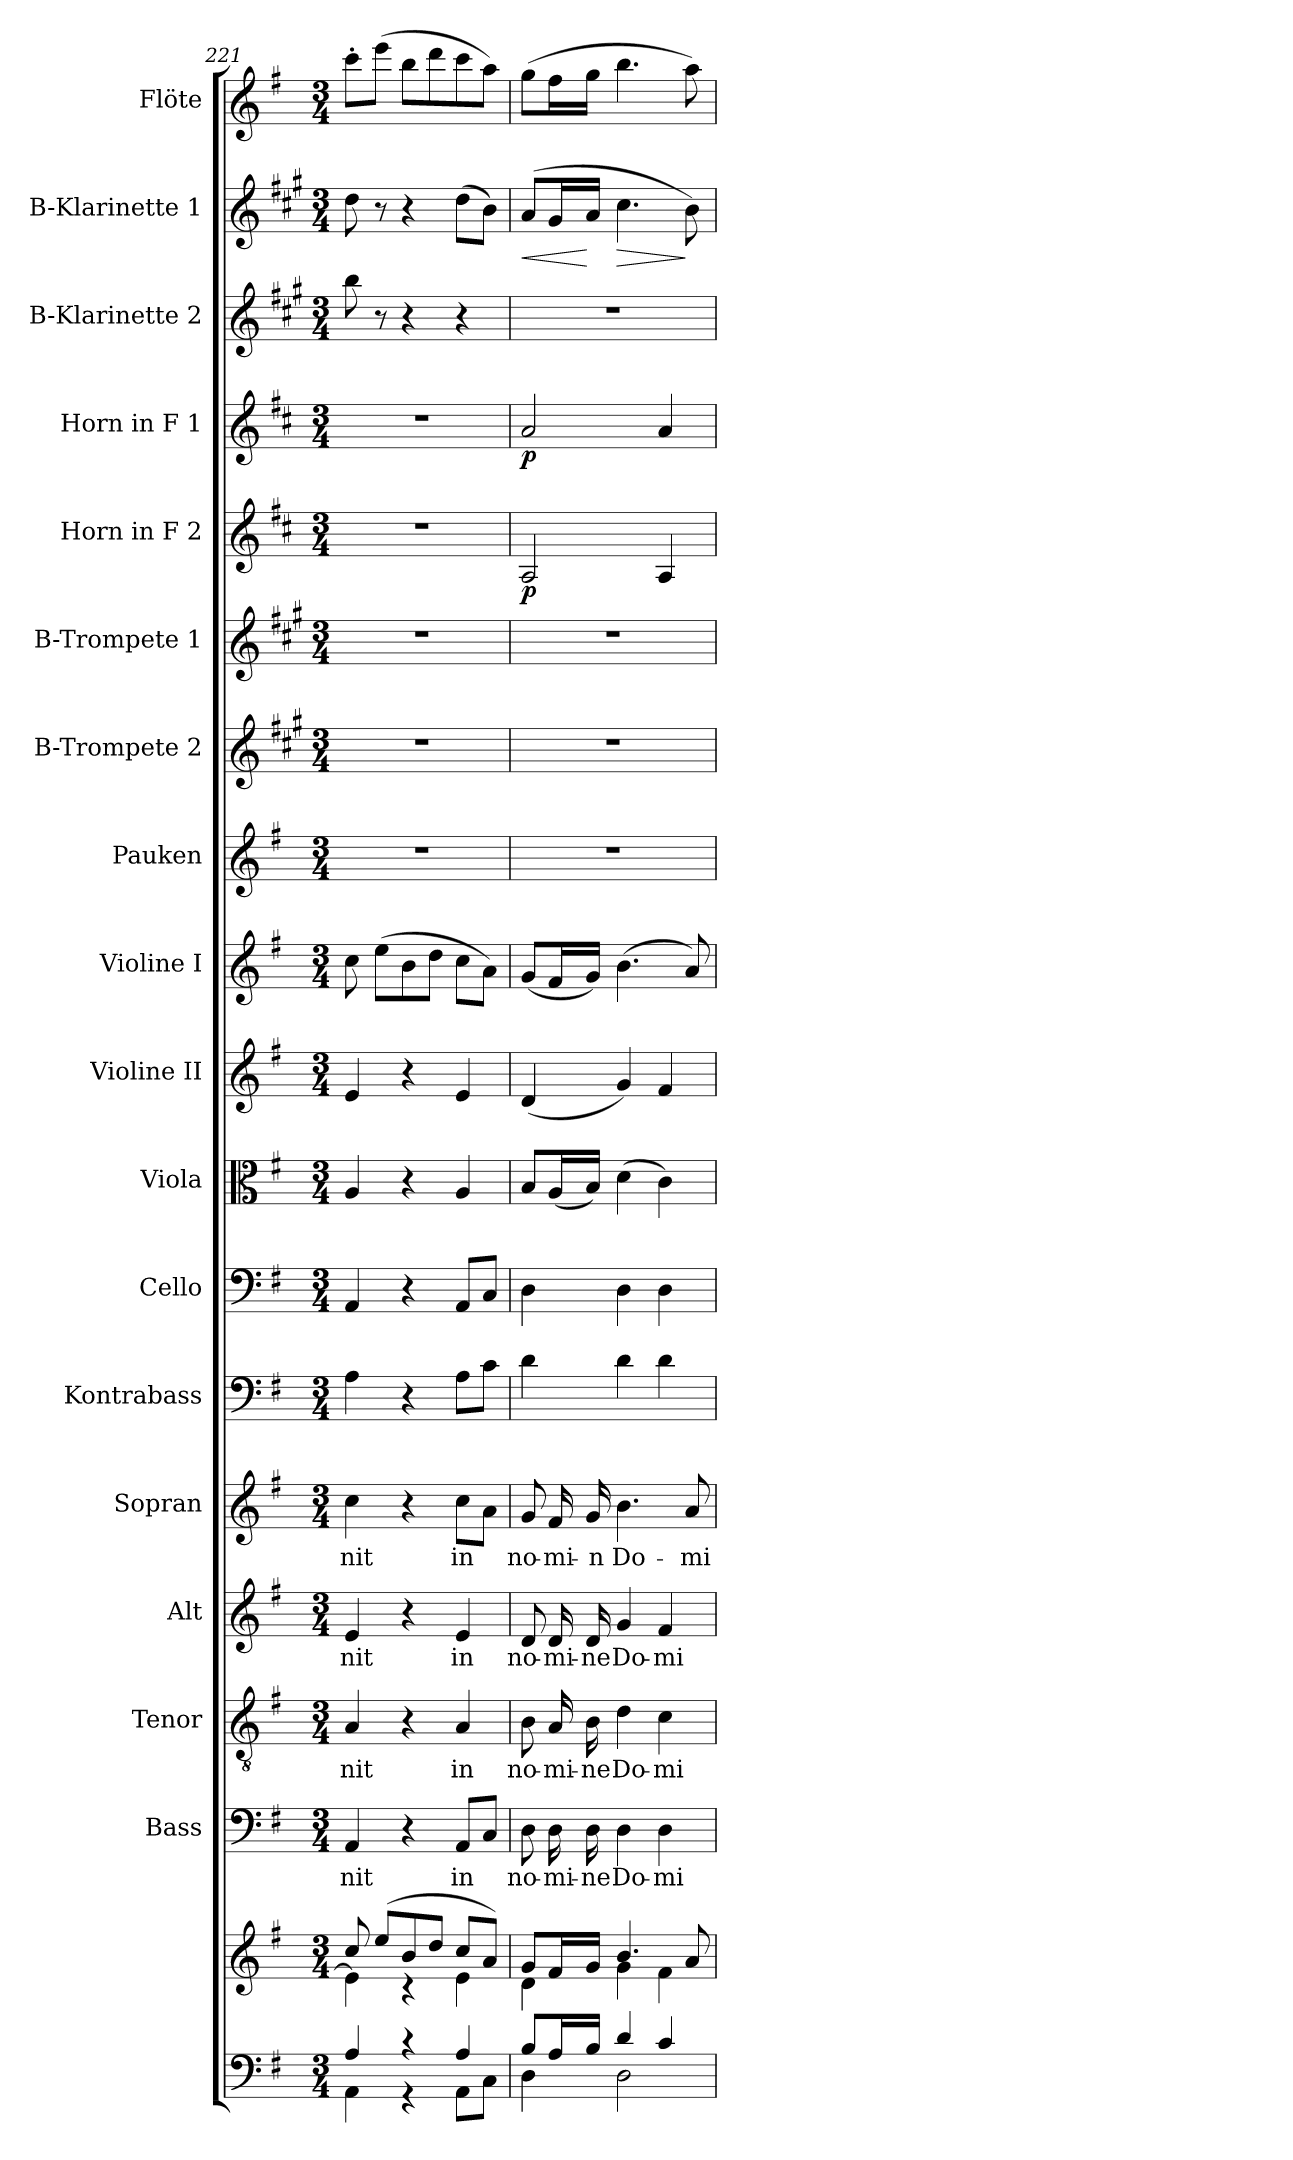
**kern	**kern	**kern	**text	**kern	**text	**kern	**text	**kern	**text	**kern	**kern	**kern	**kern	**kern	**kern	**kern	**kern	**kern	**dynam	**kern	**dynam	**kern	**kern	**dynam	**kern
*part18	*part18	*part17	*part17	*part16	*part16	*part15	*part15	*part14	*part14	*part13	*part12	*part11	*part10	*part9	*part8	*part7	*part6	*part5	*part5	*part4	*part4	*part3	*part2	*part2	*part1
*staff19	*staff18	*staff17	*staff17	*staff16	*staff16	*staff15	*staff15	*staff14	*staff14	*staff13	*staff12	*staff11	*staff10	*staff9	*staff8	*staff7	*staff6	*staff5	*staff5	*staff4	*staff4	*staff3	*staff2	*staff2	*staff1
*	*	*I"Bass	*	*I"Tenor	*	*I"Alt	*	*I"Sopran	*	*I"Kontrabass	*I"Cello	*I"Viola	*I"Violine II	*I"Violine I	*I"Pauken	*I"B-Trompete 2	*I"B-Trompete 1	*I"Horn in F 2	*	*I"Horn in F 1	*	*I"B-Klarinette 2	*I"B-Klarinette 1	*	*I"Flöte
*	*	*I'B.	*	*I'T.	*	*I'A.	*	*I'S.	*	*I'Kb.	*	*I'Vla.	*I'Vl. II	*I'Vl. I	*I'Pk.	*I'Trp. 2	*I'Trp. 1	*	*	*	*	*I'Kl. 2	*I'Kl. 1	*	*I'Fl.
*clefF4	*clefG2	*clefF4	*	*clefGv2	*	*clefG2	*	*clefG2	*	*clefF4	*clefF4	*clefC3	*clefG2	*clefG2	*clefG2	*clefG2	*clefG2	*clefG2	*	*clefG2	*	*clefG2	*clefG2	*	*clefG2
*	*	*	*	*	*	*	*	*	*	*ITrd7c12	*	*	*	*	*	*ITrd1c2	*ITrd1c2	*ITrd4c7	*	*ITrd4c7	*	*ITrd1c2	*ITrd1c2	*	*
*k[f#]	*k[f#]	*k[f#]	*	*k[f#]	*	*k[f#]	*	*k[f#]	*	*k[f#]	*k[f#]	*k[f#]	*k[f#]	*k[f#]	*k[f#]	*k[f#]	*k[f#]	*k[f#]	*	*k[f#]	*	*k[f#]	*k[f#]	*	*k[f#]
*G:	*G:	*G:	*	*G:	*	*G:	*	*G:	*	*G:	*G:	*G:	*G:	*G:	*G:	*G:	*G:	*G:	*	*G:	*	*G:	*G:	*	*G:
*M3/4	*M3/4	*M3/4	*	*M3/4	*	*M3/4	*	*M3/4	*	*M3/4	*M3/4	*M3/4	*M3/4	*M3/4	*M3/4	*M3/4	*M3/4	*M3/4	*	*M3/4	*	*M3/4	*M3/4	*	*M3/4
=221	=221	=221	=221	=221	=221	=221	=221	=221	=221	=221	=221	=221	=221	=221	=221	=221	=221	=221	=221	=221	=221	=221	=221	=221	=221
*^	*^	*	*	*	*	*	*	*	*	*	*	*	*	*	*	*	*	*	*	*	*	*	*	*	*
!	!	!	!	!	!LO:LY:b	!	!LO:LY:b	!	!LO:LY:b	!	!LO:LY:b	!	!	!	!	!	!	!	!	!	!	!	!	!	!	!	!
4A/	4AA\	8cc/	4e\]	4AA/	-nit	4A/	-nit	4e/	-nit	4cc\	-nit	4AA\	4AA/	4A/	4e/	8cc\	2.r	2.r	2.r	2.r	.	2.r	.	8aa\	8cc\	.	8ccc'>\L
.	.	(>8ee/L	.	.	.	.	.	.	.	.	.	.	.	.	.	(>8ee\L	.	.	.	.	.	.	.	8r	8r	.	(>8eee\J
4r	4r	8b/	4rc	4r	.	4r	.	4r	.	4r	.	4r	4r	4r	4r	8b\	.	.	.	.	.	.	.	4r	4r	.	8bb\L
.	.	8dd/J	.	.	.	.	.	.	.	.	.	.	.	.	.	8dd\J	.	.	.	.	.	.	.	.	.	.	8ddd\
!	!	!	!	!	!LO:LY:b	!	!LO:LY:b	!	!LO:LY:b	!	!LO:LY:b	!	!	!	!	!	!	!	!	!	!	!	!	!	!	!	!
4A/	8AA\L	8cc/L	4e\	8AA/L	in	4A/	in	4e/	in	8cc\L	in	8AA\L	8AA/L	4A/	4e/	8cc\L	.	.	.	.	.	.	.	4r	(>8cc\L	.	8ccc\
.	8C\J	8a/J)	.	8C/J	.	.	.	.	.	8a\J	.	8C\J	8C/J	.	.	8a\J)	.	.	.	.	.	.	.	.	8a\J)	.	8aa\J)
=222	=222	=222	=222	=222	=222	=222	=222	=222	=222	=222	=222	=222	=222	=222	=222	=222	=222	=222	=222	=222	=222	=222	=222	=222	=222	=222	=222
!	!	!	!	!	!LO:LY:b	!	!LO:LY:b	!	!LO:LY:b	!	!LO:LY:b	!	!	!	!	!	!	!	!	!	!LO:DY:b	!	!LO:DY:b	!	!	!LO:HP:b	!
8B/L	4D\	8g/L	4d\	8D\	no-	8B\	no-	8d/	no-	8g/	no-	4D\	4D\	8B/L	(<4d/	(<8g/L	2.r	2.r	2.r	2D/	p	2d/	p	2.r	(>8g/L	<	(>8gg\L
!	!	!	!	!	!LO:LY:b	!	!LO:LY:b	!	!LO:LY:b	!	!LO:LY:b	!	!	!	!	!	!	!	!	!	!	!	!	!	!	!	!
16A/L	.	16f#/L	.	16D\	-mi-	16A/	-mi-	16d/	-mi-	16f#/	-mi-	.	.	(<16A/L	.	16f#/L	.	.	.	.	.	.	.	.	16f#/L	.	16ff#\L
!	!	!	!	!	!LO:LY:b	!	!LO:LY:b	!	!LO:LY:b	!	!LO:LY:b	!	!	!	!	!	!	!	!	!	!	!	!	!	!	!	!
16B/JJ	.	16g/JJ	.	16D\	-ne	16B\	-ne	16d/	-ne	16g/	-n	.	.	16B/JJ)	.	16g/JJ)	.	.	.	.	.	.	.	.	16g/JJ	[	16gg\JJ
!	!	!	!	!	!LO:LY:b	!	!LO:LY:b	!	!LO:LY:b	!	!LO:LY:b	!	!	!	!	!	!	!	!	!	!	!	!	!	!	!LO:HP:b	!
4d/	2D\	4.b/	4g\	4D\	Do-	4d\	Do-	4g/	Do-	4.b\	Do-	4D\	4D\	(>4d\	4g/)	(>4.b\	.	.	.	.	.	.	.	.	4.b\	>	4.bb\
!	!	!	!	!	!LO:LY:b	!	!LO:LY:b	!	!LO:LY:b	!	!	!	!	!	!	!	!	!	!	!	!	!	!	!	!	!	!
4c/	.	.	4f#\	4D\	-mi-	4c\	-mi-	4f#/	-mi-	.	.	4D\	4D\	4c\)	4f#/	.	.	.	.	4D/	.	4d/	.	.	.	.	.
!	!	!	!	!	!	!	!	!	!	!	!LO:LY:b	!	!	!	!	!	!	!	!	!	!	!	!	!	!	!	!
.	.	8a/	.	.	.	.	.	.	.	8a/	-mi-	.	.	.	.	8a/)	.	.	.	.	.	.	.	.	8a\)	]	8aa\)
*v	*v	*	*	*	*	*	*	*	*	*	*	*	*	*	*	*	*	*	*	*	*	*	*	*	*	*	*
*	*v	*v	*	*	*	*	*	*	*	*	*	*	*	*	*	*	*	*	*	*	*	*	*	*	*	*
=	=	=	=	=	=	=	=	=	=	=	=	=	=	=	=	=	=	=	=	=	=	=	=	=	=
*-	*-	*-	*-	*-	*-	*-	*-	*-	*-	*-	*-	*-	*-	*-	*-	*-	*-	*-	*-	*-	*-	*-	*-	*-	*-
